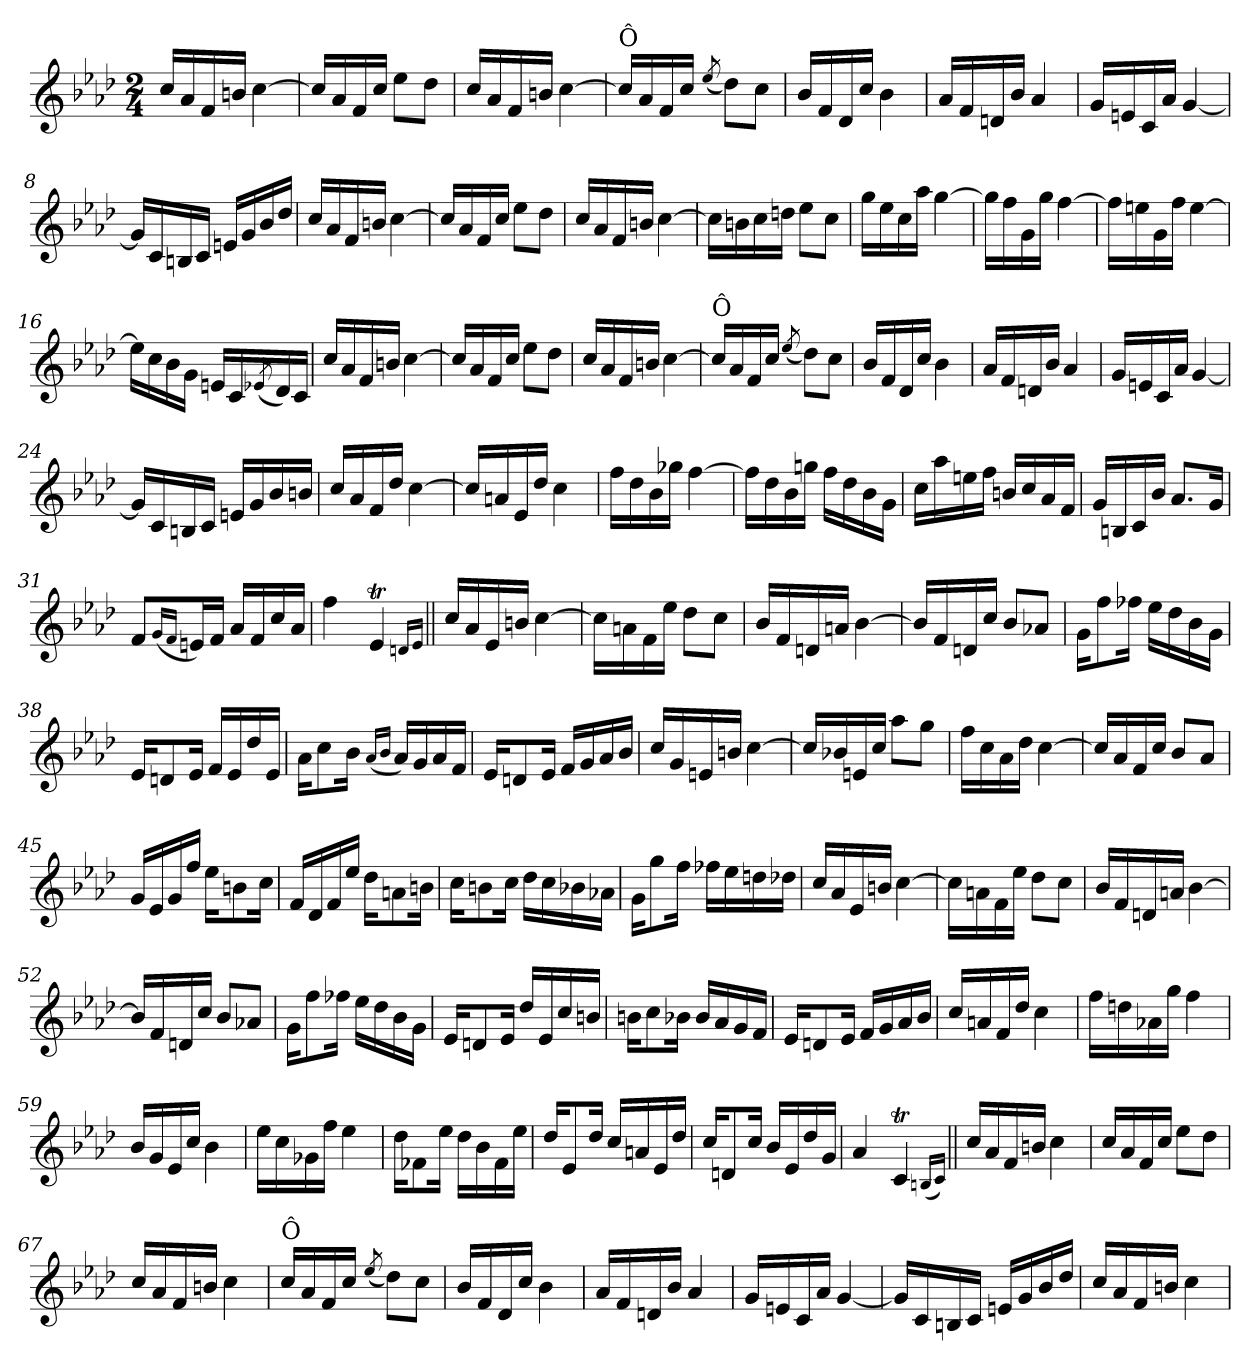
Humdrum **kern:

**kern
*part1
*staff1
*clefG2
*k[b-e-a-d-]
*A-:
*M2/4
=1
16cc/LL
16a-/
16f/
16bn/JJ
[4cc\
=2
16cc/LL]
16a-/
16f/
16cc/JJ
8ee-\L
8dd-\J
=3
16cc/LL
16a-/
16f/
16bn/JJ
[4cc\
=4
!LO:TX:a:t=Ô
16cc/LL]
16a-/
16f/
16cc/JJ
(<8qee-/
8dd-\L)
8cc\J
=5
16b-/LL
16f/
16d-/
16cc/JJ
4b-\
=6
16a-/LL
16f/
16dn/
16b-/JJ
4a-/
!!LO:LB:g=z
=7
16g/LL
16en/
16c/
16a-/JJ
[4g/
=8
16g/LL]
16c/
16Bn/
16c/JJ
16en/LL
16g/
16b-/
16dd-/JJ
=9
16cc/LL
16a-/
16f/
16bn/JJ
[4cc\
=10
16cc/LL]
16a-/
16f/
16cc/JJ
8ee-\L
8dd-\J
=11
16cc/LL
16a-/
16f/
16bn/JJ
[4cc\
=12
16cc\LL]
16bn\
16cc\
16ddn\JJ
8ee-\L
8cc\J
!!LO:LB:g=z
=13
16gg\LL
16ee-\
16cc\
16aa-\JJ
[4gg\
=14
16gg\LL]
16ff\
16g\
16gg\JJ
[4ff\
=15
16ff\LL]
16een\
16g\
16ff\JJ
[4ee\
=16
16ee\LL]
16cc\
16b-\
16g\JJ
16en/LL
16c/
(<8qe-X/
16d-/)
16c/JJ
=17
16cc/LL
16a-/
16f/
16bn/JJ
[4cc\
=18
16cc/LL]
16a-/
16f/
16cc/JJ
8ee-\L
8dd-\J
!!LO:LB:g=z
=19
16cc/LL
16a-/
16f/
16bn/JJ
[4cc\
=20
!LO:TX:a:t=Ô
16cc/LL]
16a-/
16f/
16cc/JJ
(<8qee-/
8dd-\L)
8cc\J
=21
16b-/LL
16f/
16d-/
16cc/JJ
4b-\
=22
16a-/LL
16f/
16dn/
16b-/JJ
4a-/
=23
16g/LL
16en/
16c/
16a-/JJ
[4g/
=24
16g/LL]
16c/
16Bn/
16c/JJ
16en/LL
16g/
16b-/
16bn/JJ
!!LO:LB:g=z
=25
16cc/LL
16a-/
16f/
16dd-/JJ
[4cc\
=26
16cc/LL]
16an/
16e-/
16dd-/JJ
4cc\
=27
16ff\LL
16dd-\
16b-\
16gg-X\JJ
[4ff\
=28
16ff\LL]
16dd-\
16b-\
16ggn\JJ
16ff\LL
16dd-\
16b-\
16g\JJ
=29
16cc\LL
16aa-\
16een\
16ff\JJ
16bn/LL
16cc/
16a-/
16f/JJ
=30
16g/LL
16Bn/
16c/
16b-/JJ
8.a-/L
16g/Jk
!!LO:LB:g=z
=31
8f/L
(<16qg/LL
16qf/JJ
16en/L)
16f/JJ
16a-/LL
16f/
16cc/
16a-/JJ
=32
4ff\
4e-T/
16qdn/LL
16qe-TTT/JJ
=33||
16cc/LL
16a-/
16e-/
16bn/JJ
[4cc\
=34
16cc\LL]
16an\
16f\
16ee-\JJ
8dd-\L
8cc\J
=35
16b-/LL
16f/
16dn/
16an/JJ
[4b-\
=36
16b-/LL]
16f/
16dn/
16cc/JJ
8b-/L
8a-X/J
!!LO:LB:g=z
=37
16g\KL
8ff\
16ff-X\Jk
16ee-\LL
16dd-\
16b-\
16g\JJ
=38
16e-/KL
8dn/
16e-/Jk
16f/LL
16e-/
16dd-/
16e-/JJ
=39
16a-\KL
8cc\
16b-\Jk
(<16qa-/LL
16qb-/JJ
16a-/LL)
16g/
16a-/
16f/JJ
=40
16e-/KL
8dn/
16e-/Jk
16f/LL
16g/
16a-/
16b-/JJ
=41
16cc/LL
16g/
16en/
16bn/JJ
[4cc\
=42
16cc/LL]
16b-X/
16en/
16cc/JJ
8aa-\L
8gg\J
!!LO:LB:g=z
=43
16ff\LL
16cc\
16a-\
16dd-\JJ
[4cc\
=44
16cc/LL]
16a-/
16f/
16cc/JJ
8b-/L
8a-/J
=45
16g/LL
16e-/
16g/
16ff/JJ
16ee-\KL
8bn\
16cc\Jk
=46
16f/LL
16d-/
16f/
16ee-/JJ
16dd-\KL
8an\
16bn\Jk
=47
16cc\KL
8bn\
16cc\Jk
16dd-\LL
16cc\
16b-X\
16a-X\JJ
=48
16g\KL
8gg\
16ff\Jk
16ff-X\LL
16ee-\
16ddn\
16dd-X\JJ
!!LO:LB:g=z
=49
16cc/LL
16a-/
16e-/
16bn/JJ
[4cc\
=50
16cc\LL]
16an\
16f\
16ee-\JJ
8dd-\L
8cc\J
=51
16b-/LL
16f/
16dn/
16an/JJ
[4b-\
=52
16b-/LL]
16f/
16dn/
16cc/JJ
8b-/L
8a-X/J
=53
16g\KL
8ff\
16ff-X\Jk
16ee-\LL
16dd-\
16b-\
16g\JJ
=54
16e-/KL
8dn/
16e-/Jk
16dd-/LL
16e-/
16cc/
16bn/JJ
!!LO:LB:g=z
=55
16bn\KL
8cc\
16b-X\Jk
16b-/LL
16a-/
16g/
16f/JJ
=56
16e-/KL
8dn/
16e-/Jk
16f/LL
16g/
16a-/
16b-/JJ
=57
16cc/LL
16an/
16f/
16dd-/JJ
4cc\
=58
16ff\LL
16ddn\
16a-X\
16gg\JJ
4ff\
=59
16b-/LL
16g/
16e-/
16cc/JJ
4b-\
=60
16ee-\LL
16cc\
16g-X\
16ff\JJ
4ee-\
!!LO:PB:g=z
=61
16dd-\KL
8f-X\
16ee-\Jk
16dd-\LL
16b-\
16f-\
16ee-\JJ
=62
16dd-/KL
8e-/
16dd-/Jk
16cc/LL
16an/
16e-/
16dd-/JJ
=63
16cc/KL
8dn/
16cc/Jk
16b-/LL
16e-/
16dd-/
16g/JJ
=64
4a-/
4ct/
(<16qBn/LL
16qcTTT/JJ)
=65||
16cc/LL
16a-/
16f/
16bn/JJ
4cc\
=66
16cc/LL
16a-/
16f/
16cc/JJ
8ee-\L
8dd-\J
!!LO:LB:g=z
=67
16cc/LL
16a-/
16f/
16bn/JJ
4cc\
=68
!LO:TX:a:t=Ô
16cc/LL
16a-/
16f/
16cc/JJ
(<8qee-/
8dd-\L)
8cc\J
=69
16b-/LL
16f/
16d-/
16cc/JJ
4b-\
=70
16a-/LL
16f/
16dn/
16b-/JJ
4a-/
=71
16g/LL
16en/
16c/
16a-/JJ
[<4g/
=72
16g/LL]
16c/
16Bn/
16c/JJ
16en/LL
16g/
16b-/
16dd-/JJ
!!LO:LB:g=z
=73
16cc/LL
16a-/
16f/
16bn/JJ
4cc\
=
*-
